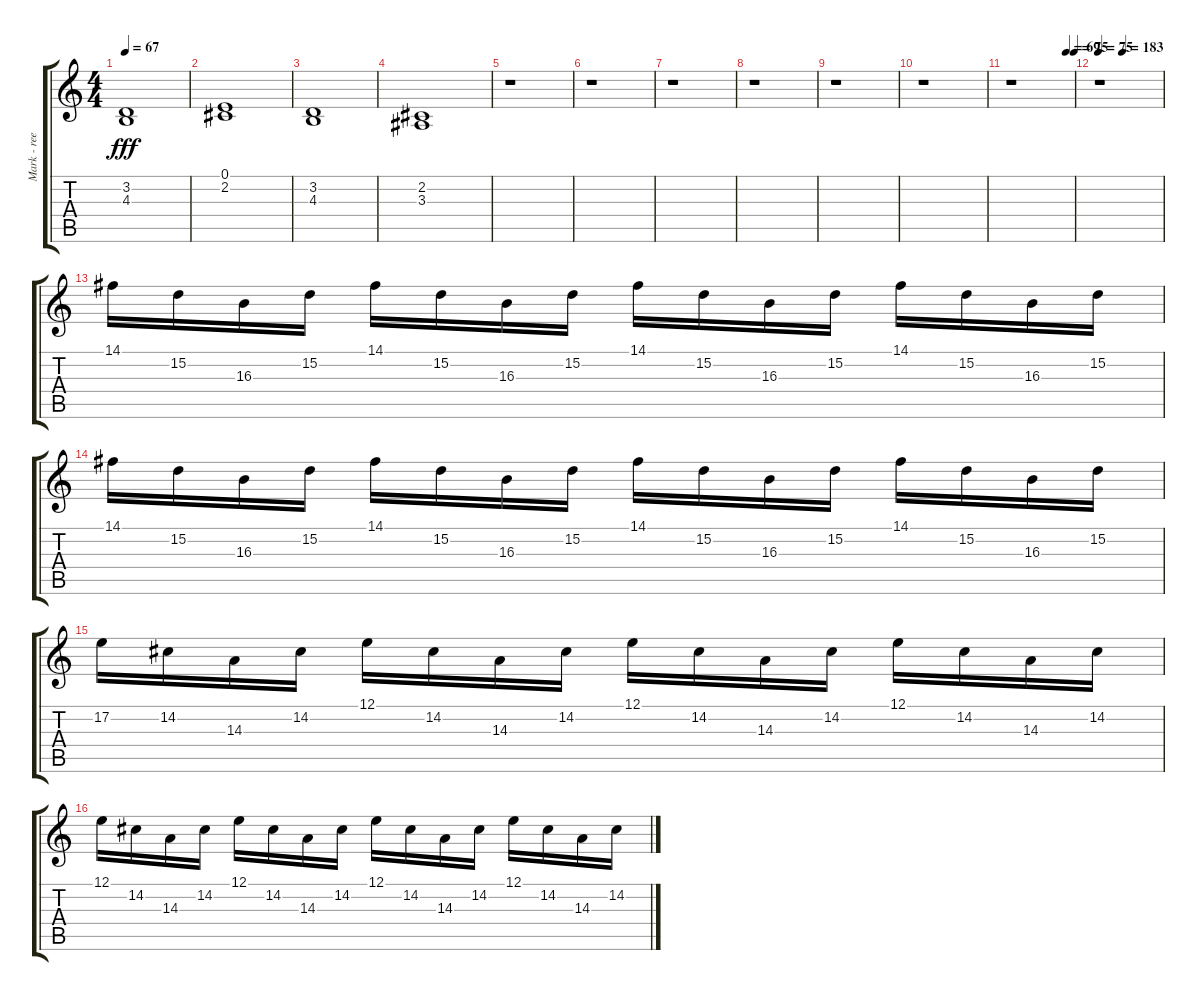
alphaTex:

\track ("Mark - reed organ" "Mark - ree") {instrument musicbox}
\staff {score tabs}
\tuning (E4 B3 G3 D3 A2 E2) {hide}
\ts (4 4)
\tempo 67
\clef g2
\ks c
(3.2 4.3).1{dy fff} |
(0.1 2.2).1 |
(3.2 4.3).1 |
(2.2 3.3).1 |
r.1 |
r.1 |
r.1 |
r.1 |
r.1 |
r.1 |
\tempo (69 0.8828125)
\tempo (75 1.0078125)
r.1 |
\tempo 75
\tempo (183 0.375)
r.1 |
14.1.16{volume 10} 15.2.16 16.3.16 15.2.16 14.1.16 15.2.16 16.3.16 15.2.16 14.1.16 15.2.16 16.3.16 15.2.16 14.1.16 15.2.16 16.3.16 15.2.16 |
14.1.16 15.2.16 16.3.16 15.2.16 14.1.16 15.2.16 16.3.16 15.2.16 14.1.16 15.2.16 16.3.16 15.2.16 14.1.16 15.2.16 16.3.16 15.2.16 |
17.2.16 14.2.16 14.3.16 14.2.16 12.1.16 14.2.16 14.3.16 14.2.16 12.1.16 14.2.16 14.3.16 14.2.16 12.1.16 14.2.16 14.3.16 14.2.16 |
12.1.16 14.2.16 14.3.16 14.2.16 12.1.16 14.2.16 14.3.16 14.2.16 12.1.16 14.2.16 14.3.16 14.2.16 12.1.16 14.2.16 14.3.16 14.2.16
